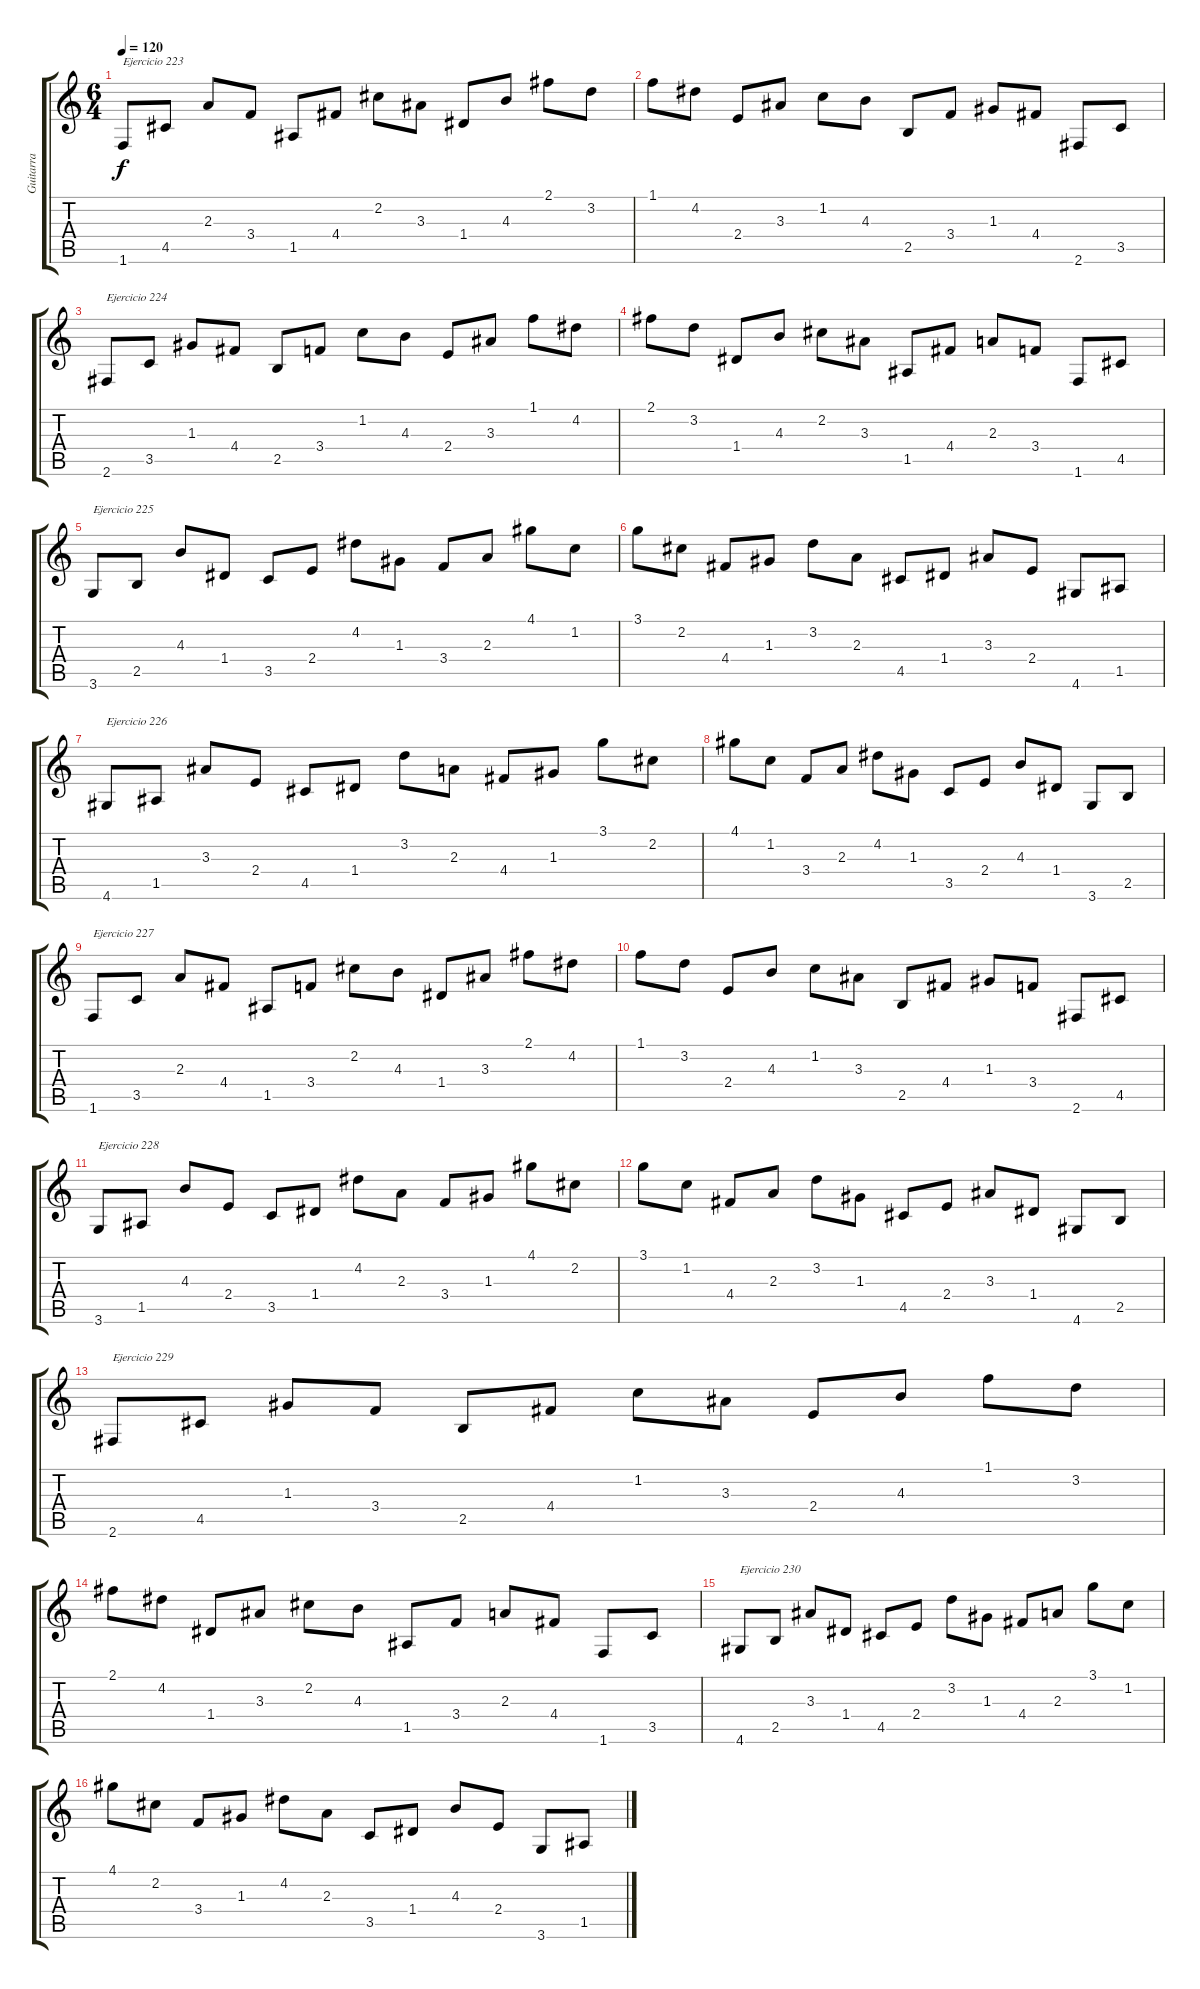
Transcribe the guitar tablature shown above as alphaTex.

\track ("Guitarra " "Guitarra ") {instrument acousticguitarnylon}
\staff {score tabs}
\tuning (E4 B3 G3 D3 A2 E2) {hide}
\ts (6 4)
\tempo 120
\clef g2
\ks c
1.6.8{txt "Ejercicio 223" dy f} 4.5.8 2.3.8 3.4.8 1.5.8 4.4.8 2.2.8 3.3.8 1.4.8 4.3.8 2.1.8 3.2.8 |
1.1.8 4.2.8 2.4.8 3.3.8 1.2.8 4.3.8 2.5.8 3.4.8 1.3.8 4.4.8 2.6.8 3.5.8 |
2.6.8{txt "Ejercicio 224"} 3.5.8 1.3.8 4.4.8 2.5.8 3.4.8 1.2.8 4.3.8 2.4.8 3.3.8 1.1.8 4.2.8 |
2.1.8 3.2.8 1.4.8 4.3.8 2.2.8 3.3.8 1.5.8 4.4.8 2.3.8 3.4.8 1.6.8 4.5.8 |
3.6.8{txt "Ejercicio 225"} 2.5.8 4.3.8 1.4.8 3.5.8 2.4.8 4.2.8 1.3.8 3.4.8 2.3.8 4.1.8 1.2.8 |
3.1.8 2.2.8 4.4.8 1.3.8 3.2.8 2.3.8 4.5.8 1.4.8 3.3.8 2.4.8 4.6.8 1.5.8 |
4.6.8{txt "Ejercicio 226"} 1.5.8 3.3.8 2.4.8 4.5.8 1.4.8 3.2.8 2.3.8 4.4.8 1.3.8 3.1.8 2.2.8 |
4.1.8 1.2.8 3.4.8 2.3.8 4.2.8 1.3.8 3.5.8 2.4.8 4.3.8 1.4.8 3.6.8 2.5.8 |
1.6.8{txt "Ejercicio 227"} 3.5.8 2.3.8 4.4.8 1.5.8 3.4.8 2.2.8 4.3.8 1.4.8 3.3.8 2.1.8 4.2.8 |
1.1.8 3.2.8 2.4.8 4.3.8 1.2.8 3.3.8 2.5.8 4.4.8 1.3.8 3.4.8 2.6.8 4.5.8 |
3.6.8{txt "Ejercicio 228"} 1.5.8 4.3.8 2.4.8 3.5.8 1.4.8 4.2.8 2.3.8 3.4.8 1.3.8 4.1.8 2.2.8 |
3.1.8 1.2.8 4.4.8 2.3.8 3.2.8 1.3.8 4.5.8 2.4.8 3.3.8 1.4.8 4.6.8 2.5.8 |
2.6.8{txt "Ejercicio 229"} 4.5.8 1.3.8 3.4.8 2.5.8 4.4.8 1.2.8 3.3.8 2.4.8 4.3.8 1.1.8 3.2.8 |
2.1.8 4.2.8 1.4.8 3.3.8 2.2.8 4.3.8 1.5.8 3.4.8 2.3.8 4.4.8 1.6.8 3.5.8 |
4.6.8{txt "Ejercicio 230"} 2.5.8 3.3.8 1.4.8 4.5.8 2.4.8 3.2.8 1.3.8 4.4.8 2.3.8 3.1.8 1.2.8 |
4.1.8 2.2.8 3.4.8 1.3.8 4.2.8 2.3.8 3.5.8 1.4.8 4.3.8 2.4.8 3.6.8 1.5.8
